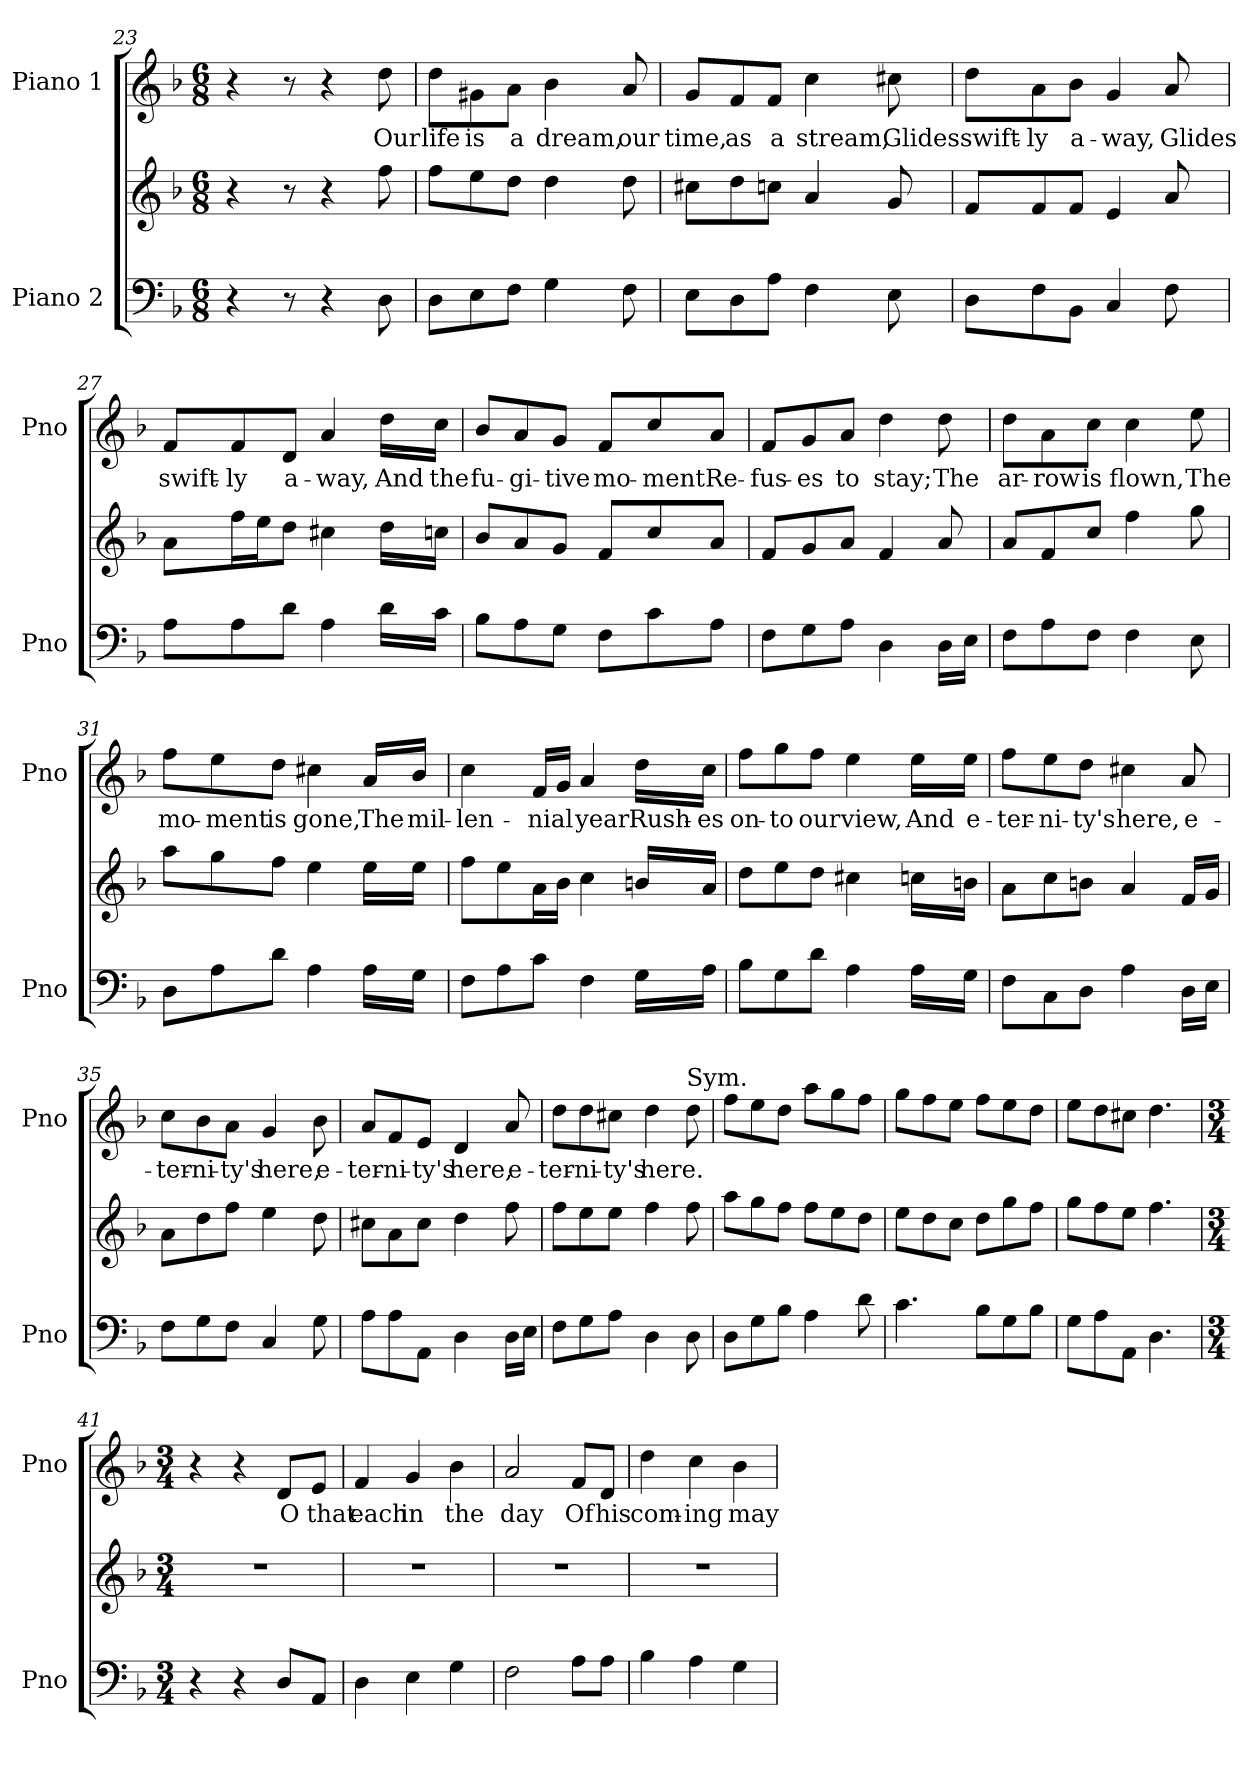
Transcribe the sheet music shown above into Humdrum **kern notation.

**kern	**kern	**kern	**text
*part2	*part2	*part1	*part1
*staff3	*staff2	*staff1	*staff1
*I"Piano 2	*	*I"Piano 1	*
*I'Pno	*	*I'Pno	*
!!LO:LB:g=z
*clefF4	*clefG2	*clefG2	*
*k[b-]	*k[b-]	*k[b-]	*
*M6/8	*M6/8	*M6/8	*
=23	=23	=23	=23
4r	4r	4r	.
8r	8r	8r	.
4r	4r	4r	.
!	!	!	!LO:LY:b
8D\	8ff\	8dd\	Our
=24	=24	=24	=24
!	!	!	!LO:LY:b
8D\L	8ff\L	8dd\L	life
!	!	!	!LO:LY:b
8E\	8ee\	8g#X\	is
!	!	!	!LO:LY:b
8F\J	8dd\J	8a\J	a
!	!	!	!LO:LY:b
4G\	4dd\	4b-\	dream,
!	!	!	!LO:LY:b
8F\	8dd\	8a/	our
=25	=25	=25	=25
!	!	!	!LO:LY:b
8E\L	8cc#X\L	8g/L	time,
!	!	!	!LO:LY:b
8D\	8dd\	8f/	as
!	!	!	!LO:LY:b
8A\J	8ccn\J	8f/J	a
!	!	!	!LO:LY:b
4F\	4a/	4cc\	stream,
!	!	!	!LO:LY:b
8E\	8g/	8cc#X\	Glides
=26	=26	=26	=26
!	!	!	!LO:LY:b
8D\L	8f/L	8dd\L	swift-
!	!	!	!LO:LY:b
8F\	8f/	8a\	-ly
!	!	!	!LO:LY:b
8BB-\J	8f/J	8b-\J	a-
!	!	!	!LO:LY:b
4C/	4e/	4g/	-way,
!	!	!	!LO:LY:b
8F\	8a/	8a/	Glides
!!LO:LB:g=z
=27	=27	=27	=27
!	!	!	!LO:LY:b
8A\L	8a\L	8f/L	swift-
!	!	!	!LO:LY:b
8A\	16ff\L	8f/	-ly
.	16ee\J	.	.
!	!	!	!LO:LY:b
8d\J	8dd\J	8d/J	a-
!	!	!	!LO:LY:b
4A\	4cc#X\	4a/	-way,
!	!	!	!LO:LY:b
16d\LL	16dd\LL	16dd\LL	And
!	!	!	!LO:LY:b
16c\JJ	16ccn\JJ	16cc\JJ	the
=28	=28	=28	=28
!	!	!	!LO:LY:b
8B-\L	8b-/L	8b-/L	fu-
!	!	!	!LO:LY:b
8A\	8a/	8a/	-gi-
!	!	!	!LO:LY:b
8G\J	8g/J	8g/J	-tive
!	!	!	!LO:LY:b
8F\L	8f/L	8f/L	mo-
!	!	!	!LO:LY:b
8c\	8cc/	8cc/	-ment
!	!	!	!LO:LY:b
8A\J	8a/J	8a/J	Re-
=29	=29	=29	=29
!	!	!	!LO:LY:b
8F\L	8f/L	8f/L	-fus-
!	!	!	!LO:LY:b
8G\	8g/	8g/	-es
!	!	!	!LO:LY:b
8A\J	8a/J	8a/J	to
!	!	!	!LO:LY:b
4D\	4f/	4dd\	stay;
!	!	!	!LO:LY:b
16D\LL	8a/	8dd\	The
16E\JJ	.	.	.
=30	=30	=30	=30
!	!	!	!LO:LY:b
8F\L	8a/L	8dd\L	ar-
!	!	!	!LO:LY:b
8A\	8f/	8a\	-row
!	!	!	!LO:LY:b
8F\J	8cc/J	8cc\J	is
!	!	!	!LO:LY:b
4F\	4ff\	4cc\	flown,
!	!	!	!LO:LY:b
8E\	8gg\	8ee\	The
!!LO:LB:g=z
=31	=31	=31	=31
!	!	!	!LO:LY:b
8D\L	8aa\L	8ff\L	mo-
!	!	!	!LO:LY:b
8A\	8gg\	8ee\	-ment
!	!	!	!LO:LY:b
8d\J	8ff\J	8dd\J	is
!	!	!	!LO:LY:b
4A\	4ee\	4cc#X\	gone,
!	!	!	!LO:LY:b
16A\LL	16ee\LL	16a/LL	The
!	!	!	!LO:LY:b
16G\JJ	16ee\JJ	16b-/JJ	mil-
=32	=32	=32	=32
!	!	!	!LO:LY:b
8F\L	8ff\L	4cc\	-len-
8A\	8ee\	.	.
!	!	!	!LO:LY:b
8c\J	16a\L	16f/LL	-nial
.	16b-\JJ	16g/JJ	.
!	!	!	!LO:LY:b
4F\	4cc\	4a/	year
!	!	!	!LO:LY:b
16G\LL	16bn/LL	16dd\LL	Rush-
!	!	!	!LO:LY:b
16A\JJ	16a/JJ	16cc\JJ	-es
=33	=33	=33	=33
!	!	!	!LO:LY:b
8B-\L	8dd\L	8ff\L	on-
!	!	!	!LO:LY:b
8G\	8ee\	8gg\	-to
!	!	!	!LO:LY:b
8d\J	8dd\J	8ff\J	our
!	!	!	!LO:LY:b
4A\	4cc#X\	4ee\	view,
!	!	!	!LO:LY:b
16A\LL	16ccn\LL	16ee\LL	And
!	!	!	!LO:LY:b
16G\JJ	16bn\JJ	16ee\JJ	e-
=34	=34	=34	=34
!	!	!	!LO:LY:b
8F\L	8a\L	8ff\L	-ter-
!	!	!	!LO:LY:b
8C\	8cc\	8ee\	-ni-
!	!	!	!LO:LY:b
8D\J	8bn\J	8dd\J	-ty's
!	!	!	!LO:LY:b
4A\	4a/	4cc#X\	here,
!	!	!	!LO:LY:b
16D\LL	16f/LL	8a/	e-
16E\JJ	16g/JJ	.	.
!!LO:LB:g=z
=35	=35	=35	=35
!	!	!	!LO:LY:b
8F\L	8a\L	8cc\L	-ter-
!	!	!	!LO:LY:b
8G\	8dd\	8b-\	-ni-
!	!	!	!LO:LY:b
8F\J	8ff\J	8a\J	-ty's
!	!	!	!LO:LY:b
4C/	4ee\	4g/	here,
!	!	!	!LO:LY:b
8G\	8dd\	8b-\	e-
=36	=36	=36	=36
!	!	!	!LO:LY:b
8A\L	8cc#X\L	8a/L	-ter-
!	!	!	!LO:LY:b
8A\	8a\	8f/	-ni-
!	!	!	!LO:LY:b
8AA\J	8cc#\J	8e/J	-ty's
!	!	!	!LO:LY:b
4D\	4dd\	4d/	here,
!	!	!	!LO:LY:b
16D\LL	8ff\	8a/	e-
16E\JJ	.	.	.
=37	=37	=37	=37
!	!	!	!LO:LY:b
8F\L	8ff\L	8dd\L	-ter-
!	!	!	!LO:LY:b
8G\	8ee\	8dd\	-ni-
!	!	!	!LO:LY:b
8A\J	8ee\J	8cc#X\J	-ty's
!	!	!	!LO:LY:b
4D\	4ff\	4dd\	here.
!	!	!LO:TX:a:t=Sym.	!
8D\	8ff\	8dd\	.
=38	=38	=38	=38
8D\L	8aa\L	8ff\L	.
8G\	8gg\	8ee\	.
8B-\J	8ff\J	8dd\J	.
4A\	8ff\L	8aa\L	.
.	8ee\	8gg\	.
8d\	8dd\J	8ff\J	.
=39	=39	=39	=39
4.c\	8ee\L	8gg\L	.
.	8dd\	8ff\	.
.	8cc\J	8ee\J	.
8B-\L	8dd\L	8ff\L	.
8G\	8gg\	8ee\	.
8B-\J	8ff\J	8dd\J	.
=40	=40	=40	=40
8G\L	8gg\L	8ee\L	.
8A\	8ff\	8dd\	.
8AA\J	8ee\J	8cc#X\J	.
4.D\	4.ff\	4.dd\	.
!!LO:LB:g=z
=41	=41	=41	=41
*M3/4	*M3/4	*M3/4	*
4r	2.r	4r	.
4r	.	4r	.
!	!	!	!LO:LY:b
8D/L	.	8d/L	O
!	!	!	!LO:LY:b
8AA/J	.	8e/J	that
=42	=42	=42	=42
!	!	!	!LO:LY:b
4D\	2.r	4f/	each
!	!	!	!LO:LY:b
4E\	.	4g/	in
!	!	!	!LO:LY:b
4G\	.	4b-\	the
=43	=43	=43	=43
!	!	!	!LO:LY:b
2F\	2.r	2a/	day
!	!	!	!LO:LY:b
8A\L	.	8f/L	Of
!	!	!	!LO:LY:b
8A\J	.	8d/J	his
=44	=44	=44	=44
!	!	!	!LO:LY:b
4B-\	2.r	4dd\	com-
!	!	!	!LO:LY:b
4A\	.	4cc\	-ing
!	!	!	!LO:LY:b
4G\	.	4b-\	may
=	=	=	=
*-	*-	*-	*-
